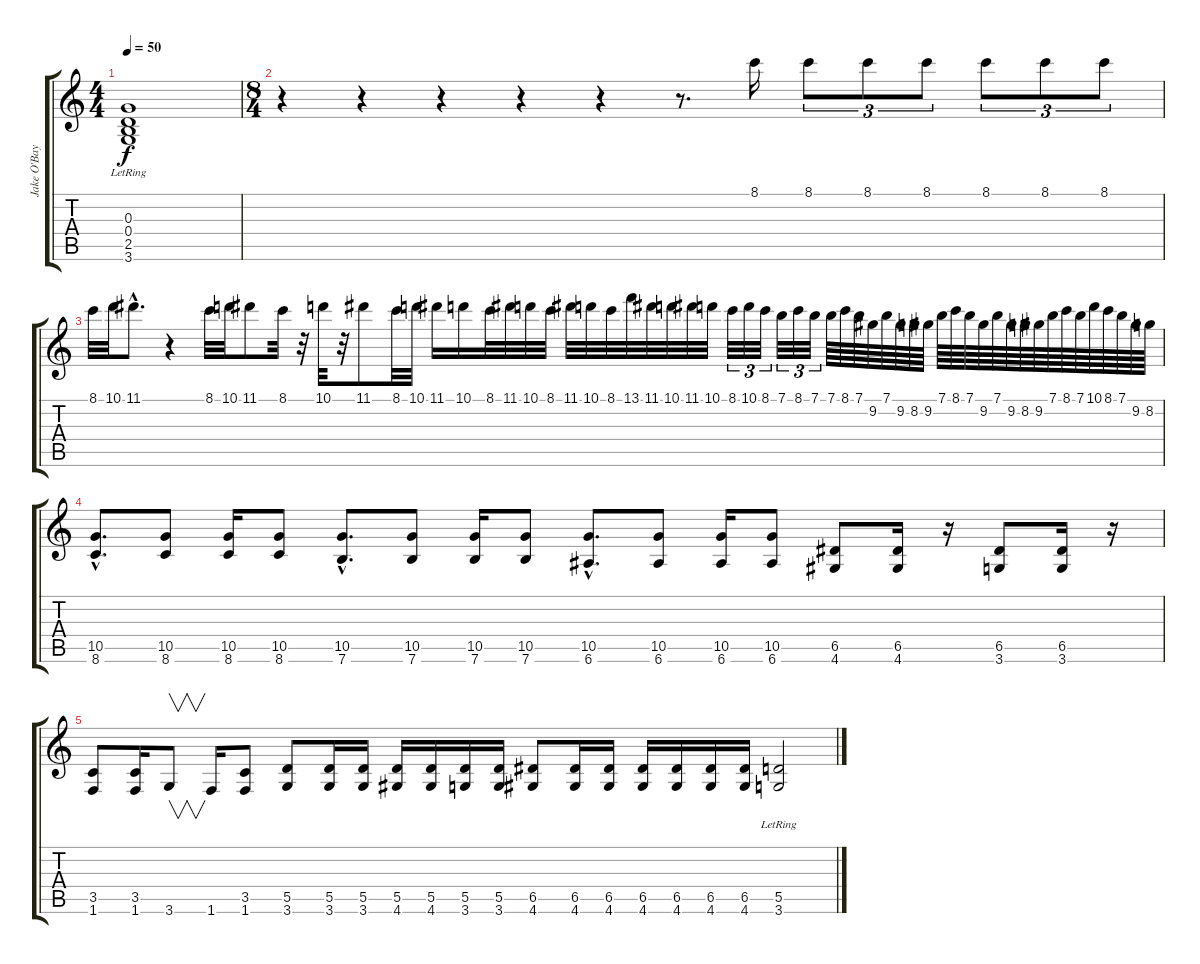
\track ("Jake O'Bayne - Dist Solo" "Jake O'Bay") {instrument overdrivenguitar}
\staff {score tabs}
\tuning (E4 B3 G3 D3 A2 E2) {hide}
\ts (4 4)
\tempo 50
\clef g2
\ks c
(0.3{lr} 0.4 2.5 3.6).1{dy f} |
\ts (8 4)
r.4 r.4 r.4 r.4 r.4 r.8{d} 8.1.16 8.1.8{tu (3 2)} 8.1.8{tu (3 2)} 8.1.8{tu (3 2)} 8.1.8{tu (3 2)} 8.1.8{tu (3 2)} 8.1.8{tu (3 2)} |
8.1.32 10.1.32 11.1{hac}.8{d} r.4 8.1.32 10.1.32 11.1.8 8.1.32 r.32 10.1.32 r.32 11.1.8 8.1.32 10.1.32 11.1.16 10.1.16 8.1.32 11.1.32 10.1.32 8.1.32 11.1.32 10.1.32 8.1.32 13.1.32 11.1.32 10.1.32 11.1.32 10.1.32 8.1.32{tu (3 2)} 10.1.32{tu (3 2)} 8.1.32{tu (3 2)} 7.1.32{tu (3 2)} 8.1.32{tu (3 2)} 7.1.32{tu (3 2)} 7.1.64 8.1.64 7.1.64 9.2.64 7.1.64 9.2.64 8.2.64 9.2.64 7.1.64 8.1.64 7.1.64 9.2.64 7.1.64 9.2.64 8.2.64 9.2.64 7.1.64 8.1.64 7.1.64 10.1.64 8.1.64 7.1.64 9.2.64 8.2.64 |
(10.5{hac} 8.6{hac}).8{d} (10.5 8.6).8 (10.5 8.6).16 (10.5 8.6).8 (10.5{hac} 7.6{hac}).8{d} (10.5 7.6).8 (10.5 7.6).16 (10.5 7.6).8 (10.5{hac} 6.6{hac}).8{d} (10.5 6.6).8 (10.5 6.6).16 (10.5 6.6).8 (6.5 4.6).8 (6.5 4.6).16 r.16 (6.5 3.6).8 (6.5 3.6).16 r.16 |
(3.5 1.6).8 (3.5 1.6).16 3.6.8{v} 1.6.16 (3.5 1.6).8 (5.5 3.6).8 (5.5 3.6).16 (5.5 3.6).16 (5.5 4.6).16 (5.5 4.6).16 (5.5 3.6).16 (5.5 3.6).16 (6.5 4.6).8 (6.5 4.6).16 (6.5 4.6).16 (6.5 4.6).16 (6.5 4.6).16 (6.5 4.6).16 (6.5 4.6).16 (5.5 3.6{lr}).2
